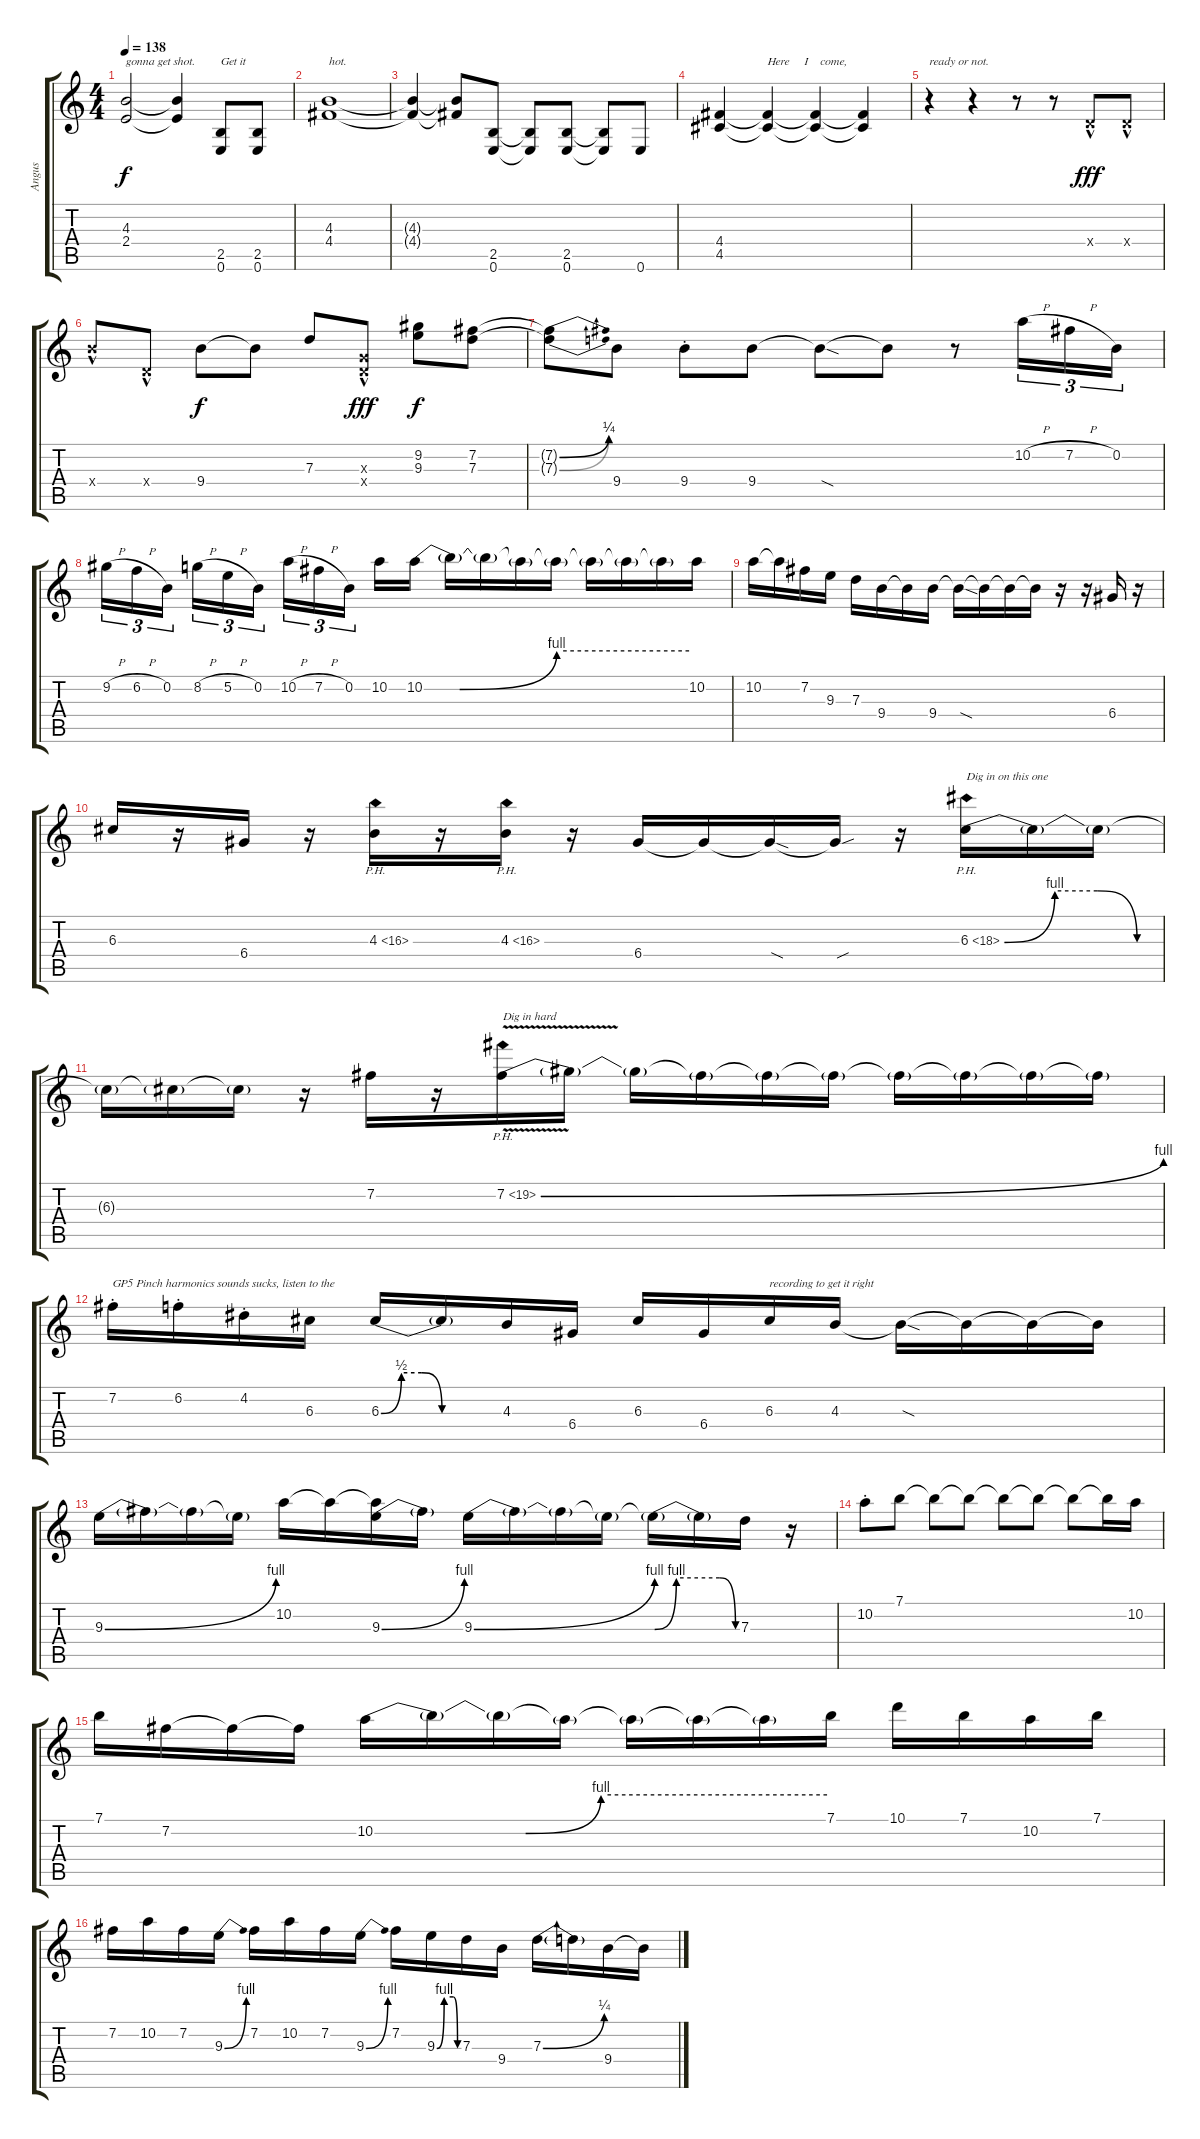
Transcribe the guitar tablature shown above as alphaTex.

\track ("Angus" "Angus") {instrument distortionguitar}
\staff {score tabs}
\tuning (E4 B3 G3 D3 A2 E2) {hide}
\ts (4 4)
\tempo 138
\clef g2
\ks c
(4.3{t} 2.4{t}).2{txt "gonna get shot." dy f} (4.3{t} 2.4{t}).4 (2.5 0.6).8{txt "Get it"} (2.5 0.6).8 |
(4.3 4.4).1{txt "hot."} |
(4.3{t} 4.4{t}).4 (4.3{t} 4.4{t}).8 (2.5 0.6).8 (2.5{t} 0.6{t}).8 (2.5 0.6).8 (2.5{t} 0.6{t}).8 0.6.8 |
(4.4 4.5).4 (4.4{t} 4.5{t}).4{txt "Here     I    come,"} (4.4{t} 4.5{t}).4 (4.4{t} 4.5{t}).4 |
r.4{txt "ready or not."} r.4 r.8 r.8 0.4{hac x}.8{dy fff volume 16 balance 12} 0.4{hac x}.8 |
9.4{hac x}.8 0.4{hac x}.8 9.4.8{dy f} 9.4{t}.8 7.3.8 (0.3{hac x} 0.4{hac x}).8{dy fff} (9.2 9.3).8{dy f} (7.2 7.3).8 |
(7.2{be (bend 0 0 60 1) t} 7.3{be (bend 0 0 60 1) t}).8 9.4.8 9.4{st}.8 9.4.8 9.4{sod t}.8 9.4{t}.8 r.8 10.2{h}.16{tu (3 2)} 7.2{h}.16{tu (3 2)} 0.2.16{tu (3 2)} |
9.2{h}.16{tu (3 2)} 6.2{h}.16{tu (3 2)} 0.2.16{tu (3 2) beam splitsecondary} 8.2{h}.16{tu (3 2)} 5.2{h}.16{tu (3 2)} 0.2.16{tu (3 2)} 10.2{h}.16{tu (3 2)} 7.2{h}.16{tu (3 2)} 0.2.16{tu (3 2) beam splitsecondary} 10.2.16 10.2{be (custom 0 0 8 0 30 4 60 4)}.16 10.2{t}.16 10.2{t}.16 10.2{t}.16 10.2{t}.16 10.2{t}.16 10.2{t}.16 10.2{t}.16 10.2.16 |
10.2.16 10.2{t}.16 7.2.16 9.3.16 7.3.16 9.4.16 9.4{t}.16 9.4.16 9.4{sod t}.16 9.4{t}.16 9.4{t}.16 9.4{t}.16 r.16 r.16 6.4.16 r.16 |
6.3.16 r.16 6.4.16 r.16 4.3{ph 12}.16 r.16 4.3{ph 12}.16 r.16 6.4.16 6.4{t}.16 6.4{sod t}.16 6.4{sou t}.16 r.16 6.3{be (custom 0 0 19 4 35 4 50 0 60 0) ph 12}.16{txt "Dig in on this one"} 6.3{t}.16 6.3{t}.16 |
6.3{t}.16 6.3{t}.16 6.3{t}.16 r.16 7.2.16 r.16 7.2{be (bend 0 0 60 4) ph 12 v}.16{txt "Dig in hard"} 7.2{t}.16 7.2{t}.16 7.2{t}.16 7.2{t}.16 7.2{t}.16 7.2{t}.16 7.2{t}.16 7.2{t}.16 7.2{t}.16 |
7.2{st}.16{txt "GP5 Pinch harmonics sounds sucks, listen to the"} 6.2{st}.16 4.2{st}.16 6.3.16 6.3{be (custom 0 0 10 2 20 2 30 0 60 0)}.16 6.3{t}.16 4.3.16 6.4.16 6.3.16 6.4.16 6.3.16{txt "recording to get it right"} 4.3.16 4.3{sod t}.16 4.3{t}.16 4.3{t}.16 4.3{t}.16 |
9.3{be (bend 0 0 60 4)}.16 9.3{t}.16 9.3{t}.16 9.3{t}.16 10.2.16 10.2{t}.16 (10.2{t} 9.3{be (bend 0 0 60 4)}).16 9.3{t}.16 9.3{be (bend 0 0 60 4)}.16 9.3{t}.16 9.3{t}.16 9.3{t}.16 9.3{be (custom 0 0 15 4 45 4 56 0 60 0) t}.16 9.3{t}.16 7.3.16 r.16 |
10.2{st}.8 7.1.8 7.1{t}.8 7.1{t}.8 7.1{t}.8 7.1{t}.8 7.1{t}.8 7.1{t}.16 10.2.16 |
7.1.16 7.2.16 7.2{t}.16 7.2{t}.16 10.2{be (custom 0 0 20 0 30 4 60 4)}.16 10.2{t}.16 10.2{t}.16 10.2{t}.16 10.2{t}.16 10.2{t}.16 10.2{t}.16 7.1.16 10.1.16 7.1.16 10.2.16 7.1.16 |
7.2.16 10.2.16 7.2.16 9.3{be (bend 0 0 60 4)}.16 7.2.16 10.2.16 7.2.16 9.3{be (bend 0 0 60 4)}.16 7.2.16 9.3{be (custom 0 0 20 4 45 4 57 0 60 0)}.16 7.3.16 9.4.16 7.3{be (bend 0 0 60 1)}.16 7.3{t}.16 9.4.16 9.4{t}.16
